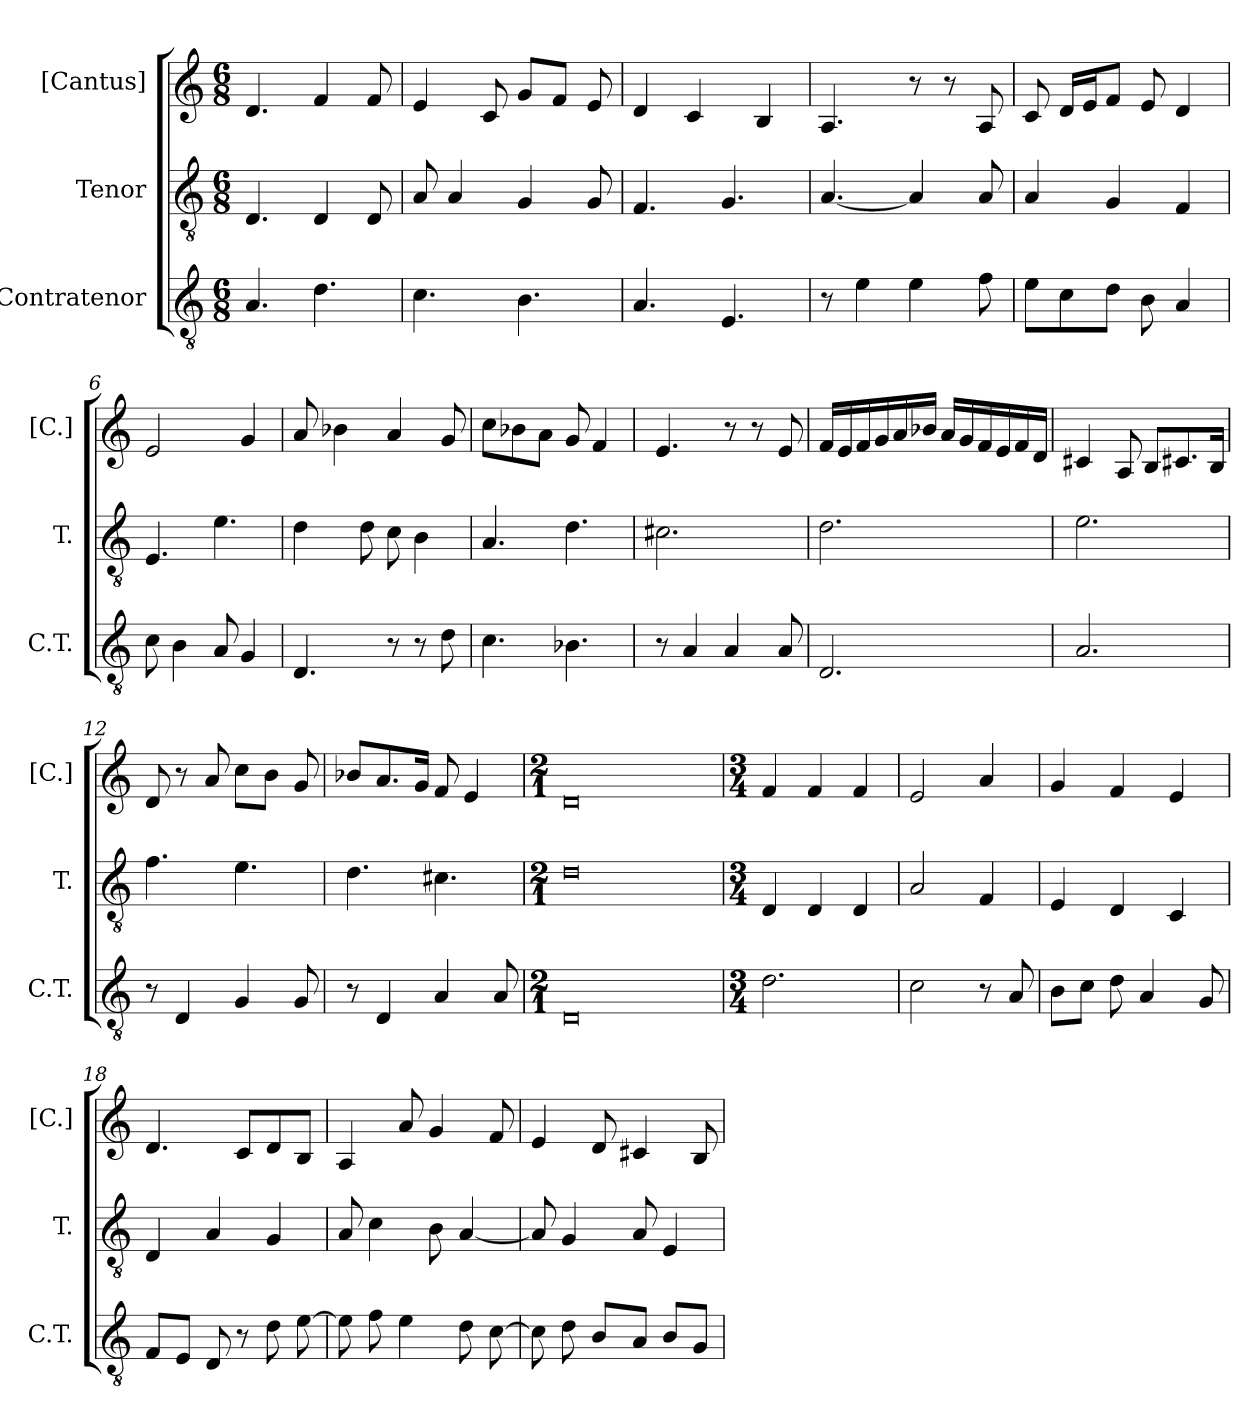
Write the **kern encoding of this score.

**kern	**kern	**kern
*part3	*part2	*part1
*staff3	*staff2	*staff1
*I"Contratenor	*I"Tenor	*I"[Cantus]
*I'C.T.	*I'T.	*I'[C.]
*clefGv2	*clefGv2	*clefG2
*ITrd14c24	*ITrd7c12	*
*k[]	*k[]	*k[]
*M6/8	*M6/8	*M6/8
=1	=1	=1
4.AAA/	4.DD/	4.d/
4.DD\	4DD/	4f/
.	8DD/	8f/
=2	=2	=2
4.CC\	8AA/	4e/
.	4AA/	.
.	.	8c/
4.BBB\	4GG/	8g/L
.	.	8f/J
.	8GG/	8e/
=3	=3	=3
4.AAA/	4.FF/	4d/
.	.	4c/
4.EEE/	4.GG/	.
.	.	4B/
=4	=4	=4
8r	[4.AA/	4.A/
4EE\	.	.
4EE\	4AA/]	8r
.	.	8r
8FF\	8AA/	8A/
=5	=5	=5
8EE\L	4AA/	8c/
8CC\	.	16d/LL
.	.	16e/J
8DD\J	4GG/	8f/J
8BBB\	.	8e/
4AAA/	4FF/	4d/
=6	=6	=6
8CC\	4.EE/	2e/
4BBB\	.	.
8AAA/	4.E\	.
4GGG/	.	4g/
=7	=7	=7
4.DDD/	4D\	8a/
.	.	4b-X\
.	8D\	.
8r	8C\	4a/
8r	4BB\	.
8DD\	.	8g/
=8	=8	=8
4.CC\	4.AA/	8cc\L
.	.	8b-X\
.	.	8a\J
4.BBB-X\	4.D\	8g/
.	.	4f/
=9	=9	=9
8r	2.C#X\	4.e/
4AAA/	.	.
4AAA/	.	8r
.	.	8r
8AAA/	.	8e/
=10	=10	=10
2.DDD/	2.D\	16f/LL
.	.	16e/
.	.	16f/
.	.	16g/
.	.	16a/
.	.	16b-X/JJ
.	.	16a/LL
.	.	16g/
.	.	16f/
.	.	16e/
.	.	16f/
.	.	16d/JJ
=11	=11	=11
2.AAA/	2.E\	4c#X/
.	.	8A/
.	.	8B/L
.	.	8.c#X/
.	.	16B/Jk
=12	=12	=12
8r	4.F\	8d/
4DDD/	.	8r
.	.	8a/
4GGG/	4.E\	8cc\L
.	.	8b\J
8GGG/	.	8g/
=13	=13	=13
8r	4.D\	8b-X/L
4DDD/	.	8.a/
.	.	16g/Jk
4AAA/	4.C#X\	8f/
.	.	4e/
8AAA/	.	.
=14	=14	=14
*M2/1	*M2/1	*M2/1
0DDD	0D	0d
=15	=15	=15
*M3/4	*M3/4	*M3/4
2.DD\	4DD/	4f/
.	4DD/	4f/
.	4DD/	4f/
=16	=16	=16
2CC\	2AA/	2e/
8r	4FF/	4a/
8AAA/	.	.
=17	=17	=17
8BBB\L	4EE/	4g/
8CC\J	.	.
8DD\	4DD/	4f/
4AAA/	.	.
.	4CC/	4e/
8GGG/	.	.
=18	=18	=18
8FFF/L	4DD/	4.d/
8EEE/J	.	.
8DDD/	4AA/	.
8r	.	8c/L
8DD\	4GG/	8d/
[8EE\	.	8B/J
=19	=19	=19
8EE\]	8AA/	4A/
8FF\	4C\	.
4EE\	.	8a/
.	8BB\	4g/
8DD\	[4AA/	.
[8CC\	.	8f/
=20	=20	=20
8CC\]	8AA/]	4e/
8DD\	4GG/	.
8BBB/L	.	8d/
8AAA/J	8AA/	4c#X/
8BBB/L	4EE/	.
8GGG/J	.	8B/
=	=	=
*-	*-	*-
